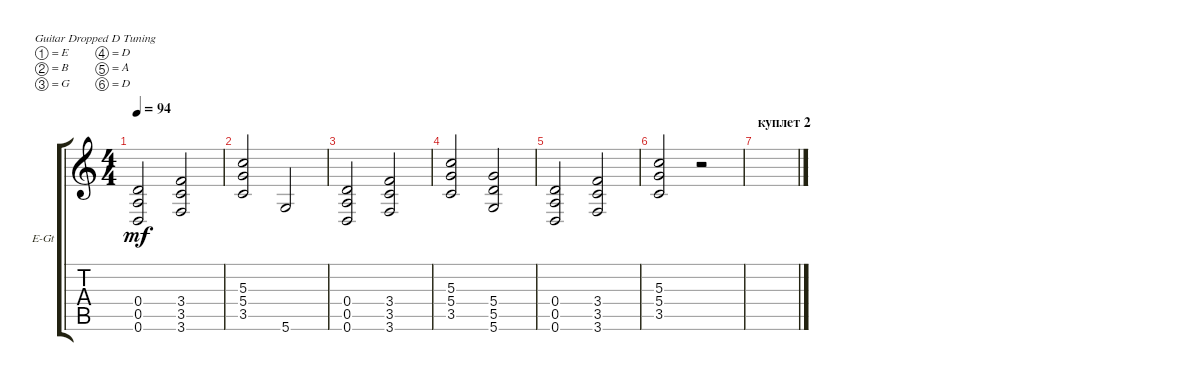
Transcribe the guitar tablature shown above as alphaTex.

\defaultSystemsLayout 4
\bracketExtendMode groupsimilarinstruments
\firstSystemTrackNameOrientation horizontal
\otherSystemsTrackNameOrientation horizontal
\track ("Electric Guitar" "E-Gt") {instrument distortionguitar}
\staff {score tabs}
\tuning (E4 B3 G3 D3 A2 D2)
\ts (4 4)
\tempo 94
\clef g2
\ks c
(0.6 0.5 0.4).2{dy mf} (3.6 3.5 3.4).2 |
(3.5 5.4 5.3).2 5.6.2 |
(0.6 0.5 0.4).2 (3.6 3.5 3.4).2 |
(3.5 5.4 5.3).2 (5.6 5.5 5.4).2 |
(0.6 0.5 0.4).2 (3.6 3.5 3.4).2 |
(3.5 5.4 5.3).2 r.2 |
\section ("" "куплет 2")
